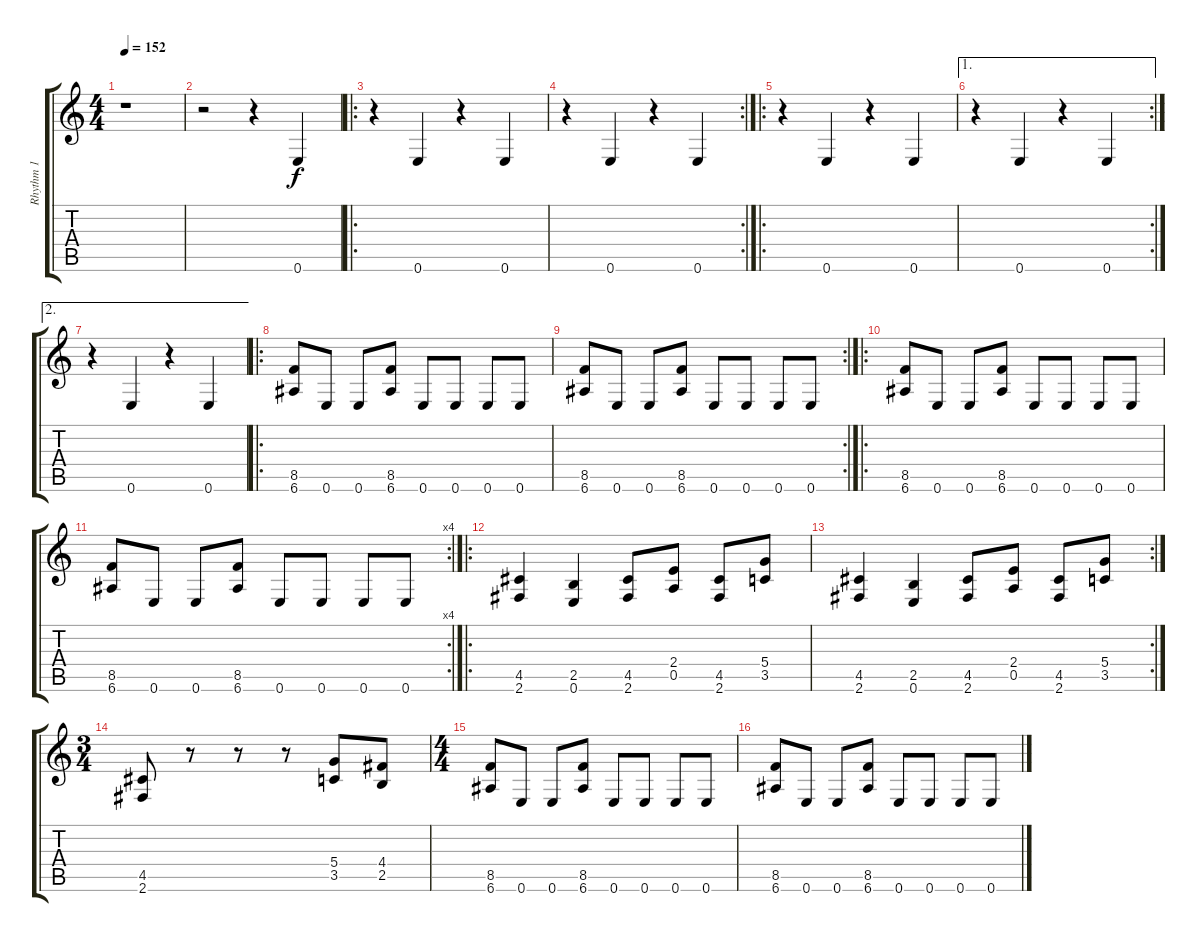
\track ("Rhythm 1" "Rhythm 1") {instrument overdrivenguitar}
\staff {score tabs}
\tuning (E4 B3 G3 D3 A2 E2) {hide}
\ts (4 4)
\tempo 152
\clef g2
\ks c
r.1{dy f instrument overdrivenguitar} |
r.2 r.4 0.6.4 |
\ro
r.4 0.6.4 r.4 0.6.4 |
\rc 2
r.4 0.6.4 r.4 0.6.4 |
\ro
r.4 0.6.4 r.4 0.6.4 |
\ae 1
\rc 2
r.4 0.6.4 r.4 0.6.4 |
\ae 2
r.4 0.6.4 r.4 0.6.4 |
\ro
(8.5 6.6).8 0.6.8 0.6.8 (8.5 6.6).8 0.6.8 0.6.8 0.6.8 0.6.8 |
\rc 2
(8.5 6.6).8 0.6.8 0.6.8 (8.5 6.6).8 0.6.8 0.6.8 0.6.8 0.6.8 |
\ro
(8.5 6.6).8 0.6.8 0.6.8 (8.5 6.6).8 0.6.8 0.6.8 0.6.8 0.6.8 |
\rc 4
(8.5 6.6).8 0.6.8 0.6.8 (8.5 6.6).8 0.6.8 0.6.8 0.6.8 0.6.8 |
\ro
(4.5 2.6).4 (2.5 0.6).4 (4.5 2.6).8 (2.4 0.5).8 (4.5 2.6).8 (5.4 3.5).8 |
\rc 2
(4.5 2.6).4 (2.5 0.6).4 (4.5 2.6).8 (2.4 0.5).8 (4.5 2.6).8 (5.4 3.5).8 |
\ts (3 4)
(4.5 2.6).8 r.8 r.8 r.8 (5.4 3.5).8 (4.4 2.5).8 |
\ts (4 4)
(8.5 6.6).8 0.6.8 0.6.8 (8.5 6.6).8 0.6.8 0.6.8 0.6.8 0.6.8 |
(8.5 6.6).8 0.6.8 0.6.8 (8.5 6.6).8 0.6.8 0.6.8 0.6.8 0.6.8
